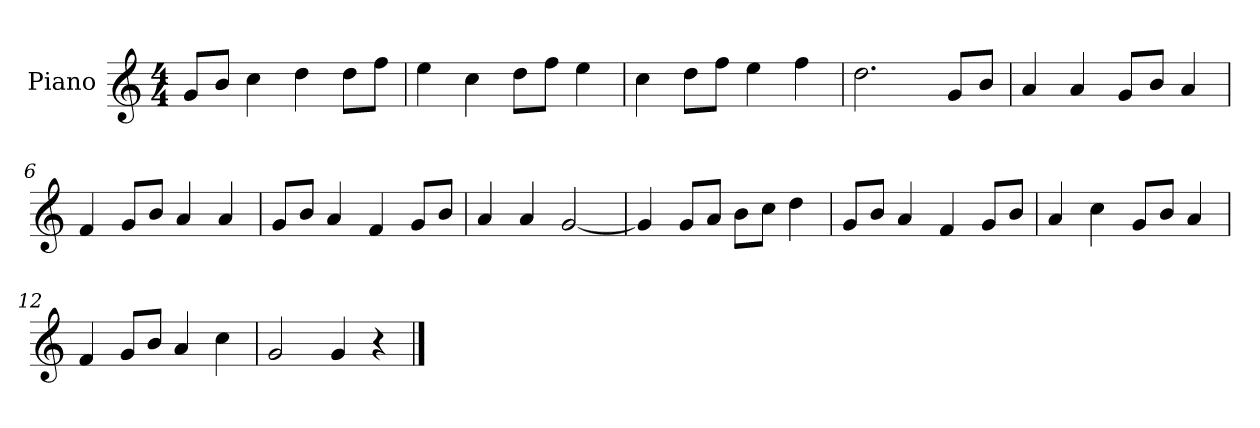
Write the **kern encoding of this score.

**kern
*part1
*staff1
*I"Piano
*I'P-no
*clefG2
*k[]
*M4/4
*MM90
=1
8g/L
8b/J
4cc\
4dd\
8dd\L
8ff\J
=2
4ee\
4cc\
8dd\L
8ff\J
4ee\
=3
4cc\
8dd\L
8ff\J
4ee\
4ff\
=4
2.dd\
8g/L
8b/J
=5
4a/
4a/
8g/L
8b/J
4a/
=6
4f/
8g/L
8b/J
4a/
4a/
=7
8g/L
8b/J
4a/
4f/
8g/L
8b/J
!!LO:LB:g=z
=8
4a/
4a/
[2g/
=9
4g/]
8g/L
8a/J
8b\L
8cc\J
4dd\
=10
8g/L
8b/J
4a/
4f/
8g/L
8b/J
=11
4a/
4cc\
8g/L
8b/J
4a/
=12
4f/
8g/L
8b/J
4a/
4cc\
=13
2g/
4g/
4r
==
*-
